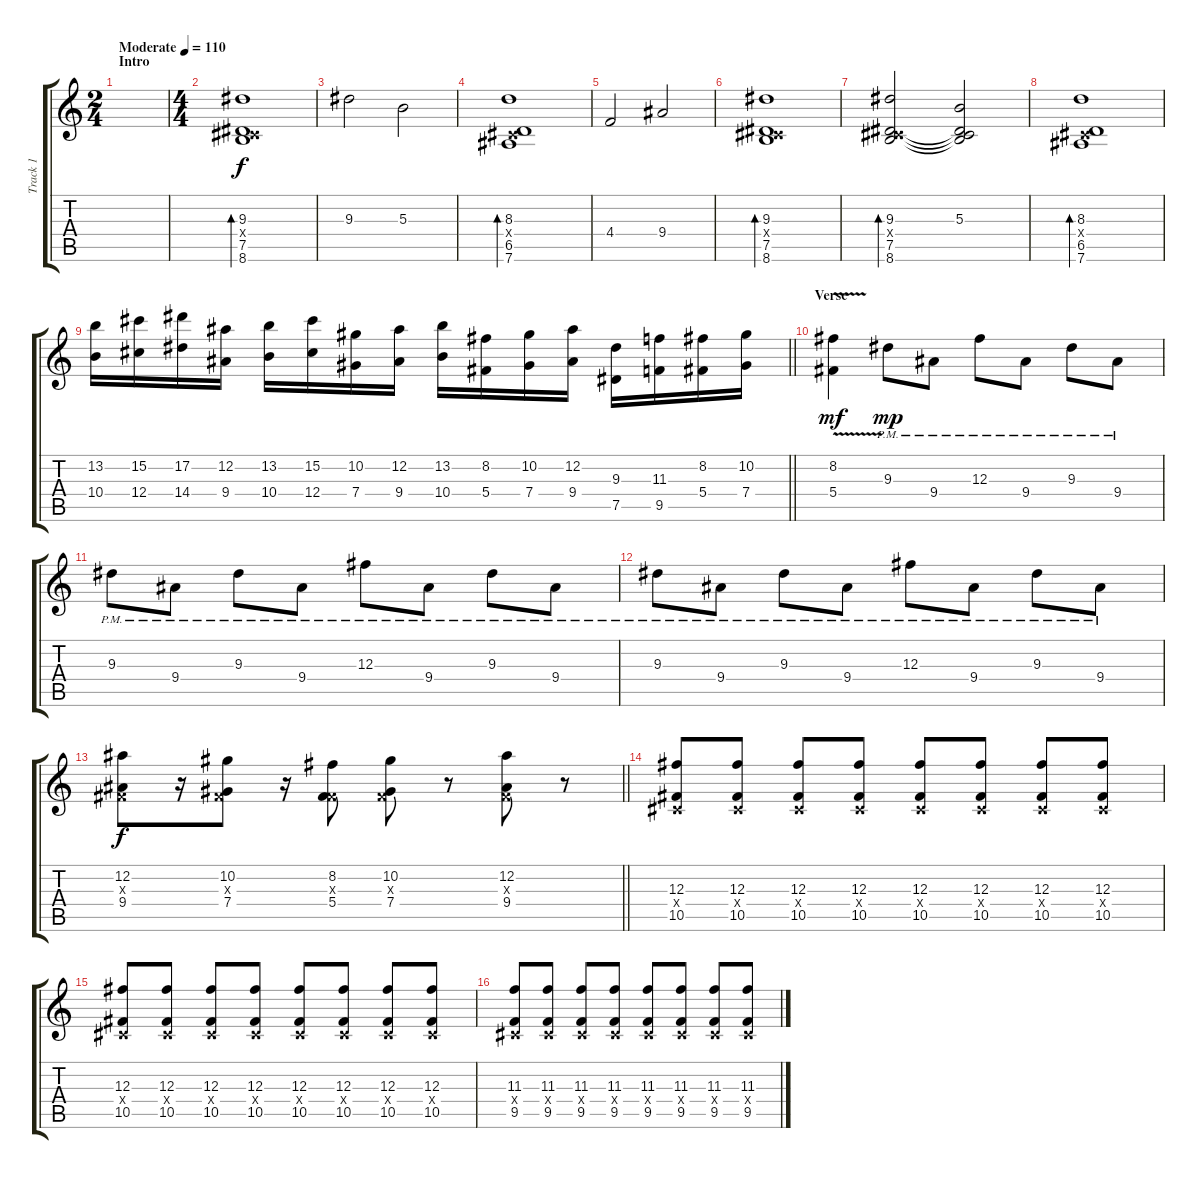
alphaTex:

\track ("Track 1" "Track 1") {instrument distortionguitar}
\staff {score tabs}
\tuning (Eb4 Bb3 Gb3 Db3 Ab2 Eb2) {hide}
\ts (2 4)
\section ("" "Intro")
\tempo (110 "Moderate")
\clef g2
\ks c
|
\ts (4 4)
(9.3 0.4{x} 7.5 8.6).1{bd 120} |
9.3.2 5.3.2 |
(8.3 0.4{x} 6.5 7.6).1{bd 120} |
4.4.2 9.4.2 |
(9.3 0.4{x} 7.5 8.6).1{bd 120} |
(9.3 0.4{x} 7.5 8.6).2{bd 120} (5.3 0.4{t} 7.5{t} 8.6{t}).2 |
(8.3 0.4{x} 6.5 7.6).1{bd 120} |
\barLineRight lightlight
(13.2 10.4).16 (15.2 12.4).16 (17.2 14.4).16 (12.2 9.4).16 (13.2 10.4).16 (15.2 12.4).16 (10.2 7.4).16 (12.2 9.4).16 (13.2 10.4).16 (8.2 5.4).16 (10.2 7.4).16 (12.2 9.4).16 (9.3 7.5).16 (11.3 9.5).16 (8.2 5.4).16 (10.2 7.4).16 |
\section ("" "Verse")
(8.2{v} 5.4).4{dy mf} 9.3{pm}.8{dy mp} 9.4{pm}.8 12.3{pm}.8 9.4{pm}.8 9.3{pm}.8 9.4{pm}.8 |
9.3{pm}.8 9.4{pm}.8 9.3{pm}.8 9.4{pm}.8 12.3{pm}.8 9.4{pm}.8 9.3{pm}.8 9.4{pm}.8 |
9.3{pm}.8 9.4{pm}.8 9.3{pm}.8 9.4{pm}.8 12.3{pm}.8 9.4{pm}.8 9.3{pm}.8 9.4{pm}.8 |
\barLineRight lightlight
(12.2 0.3{x} 9.4).8{dy f} r.16 (10.2 0.3{x} 7.4).8 r.16 (8.2 0.3{x} 5.4).8 (10.2 0.3{x} 7.4).8 r.8 (12.2 0.3{x} 9.4).8 r.8 |
(12.3 0.4{x} 10.5).8 (12.3 0.4{x} 10.5).8 (12.3 0.4{x} 10.5).8 (12.3 0.4{x} 10.5).8 (12.3 0.4{x} 10.5).8 (12.3 0.4{x} 10.5).8 (12.3 0.4{x} 10.5).8 (12.3 0.4{x} 10.5).8 |
(12.3 0.4{x} 10.5).8 (12.3 0.4{x} 10.5).8 (12.3 0.4{x} 10.5).8 (12.3 0.4{x} 10.5).8 (12.3 0.4{x} 10.5).8 (12.3 0.4{x} 10.5).8 (12.3 0.4{x} 10.5).8 (12.3 0.4{x} 10.5).8 |
(11.3 0.4{x} 9.5).8 (11.3 0.4{x} 9.5).8 (11.3 0.4{x} 9.5).8 (11.3 0.4{x} 9.5).8 (11.3 0.4{x} 9.5).8 (11.3 0.4{x} 9.5).8 (11.3 0.4{x} 9.5).8 (11.3 0.4{x} 9.5).8
